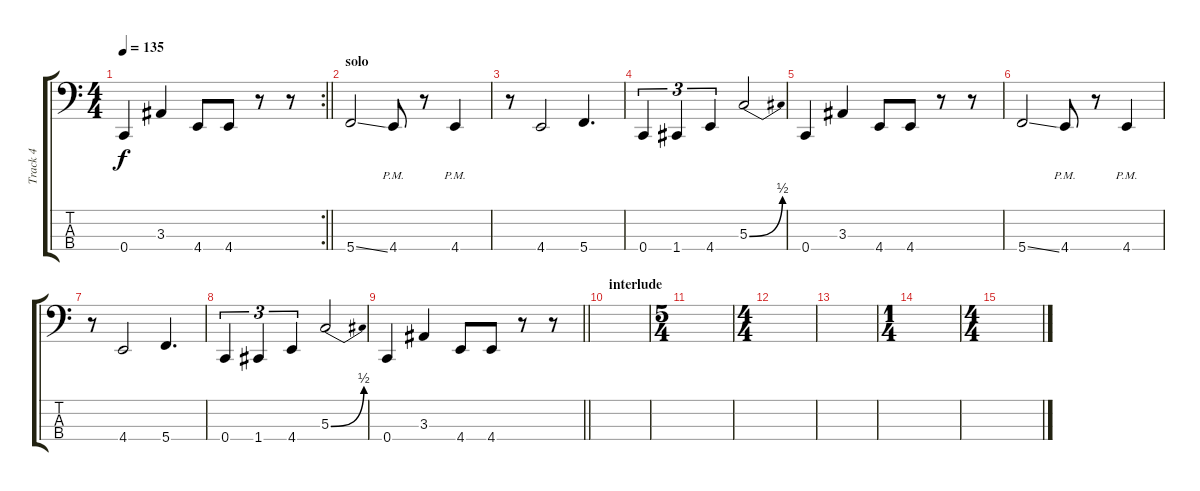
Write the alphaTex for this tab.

\track ("Track 4" "Track 4") {instrument electricbassfinger}
\staff {score tabs}
\tuning (F2 C2 G1 C1) {hide}
\rc 2
\ts (4 4)
\tempo 135
\clef f4
\barLineRight lightlight
\ks c
0.4.4{dy f} 3.3.4 4.4.8 4.4.8 r.8 r.8 |
\section ("" "solo")
5.4{ss}.2 4.4{pm}.8 r.8 4.4{pm}.4 |
r.8 4.4.2 5.4.4{d} |
0.4.4{tu (3 2)} 1.4.4{tu (3 2)} 4.4.4{tu (3 2)} 5.3{be (bend 0 0 60 2)}.2 |
0.4.4 3.3.4 4.4.8 4.4.8 r.8 r.8 |
5.4{ss}.2 4.4{pm}.8 r.8 4.4{pm}.4 |
r.8 4.4.2 5.4.4{d} |
0.4.4{tu (3 2)} 1.4.4{tu (3 2)} 4.4.4{tu (3 2)} 5.3{be (bend 0 0 60 2)}.2 |
\barLineRight lightlight
0.4.4 3.3.4 4.4.8 4.4.8 r.8 r.8 |
\section ("" "interlude")
|
\ts (5 4)
|
\ts (4 4)
|
|
\ts (1 4)
|
\ts (4 4)
